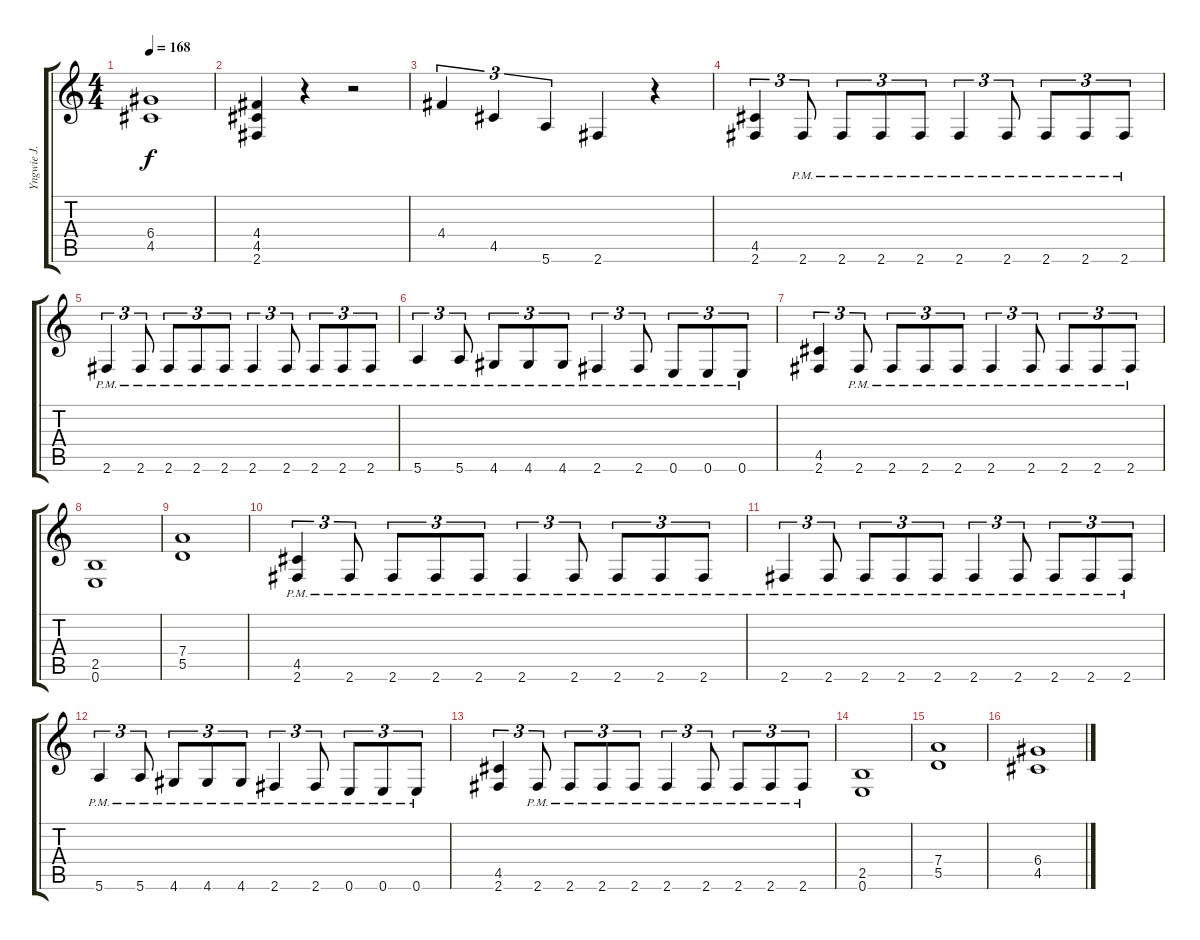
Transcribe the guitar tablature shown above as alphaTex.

\track ("Yngwie J. Malmsteen (Rythm Guitar)" "Yngwie J. ") {instrument overdrivenguitar}
\staff {score tabs}
\tuning (E4 B3 G3 D3 A2 E2) {hide}
\ts (4 4)
\tempo 168
\clef g2
\ks c
(6.4 4.5).1{dy f} |
(4.4 4.5 2.6).4 r.4 r.2 |
4.4.4{tu (3 2)} 4.5.4{tu (3 2)} 5.6.4{tu (3 2)} 2.6.4 r.4 |
(4.5 2.6).4{tu (3 2)} 2.6{pm}.8{tu (3 2)} 2.6{pm}.8{tu (3 2)} 2.6{pm}.8{tu (3 2)} 2.6{pm}.8{tu (3 2)} 2.6{pm}.4{tu (3 2)} 2.6{pm}.8{tu (3 2)} 2.6{pm}.8{tu (3 2)} 2.6{pm}.8{tu (3 2)} 2.6{pm}.8{tu (3 2)} |
2.6{pm}.4{tu (3 2)} 2.6{pm}.8{tu (3 2)} 2.6{pm}.8{tu (3 2)} 2.6{pm}.8{tu (3 2)} 2.6{pm}.8{tu (3 2)} 2.6{pm}.4{tu (3 2)} 2.6{pm}.8{tu (3 2)} 2.6{pm}.8{tu (3 2)} 2.6{pm}.8{tu (3 2)} 2.6{pm}.8{tu (3 2)} |
5.6{pm}.4{tu (3 2)} 5.6{pm}.8{tu (3 2)} 4.6{pm}.8{tu (3 2)} 4.6{pm}.8{tu (3 2)} 4.6{pm}.8{tu (3 2)} 2.6{pm}.4{tu (3 2)} 2.6{pm}.8{tu (3 2)} 0.6{pm}.8{tu (3 2)} 0.6{pm}.8{tu (3 2)} 0.6{pm}.8{tu (3 2)} |
(4.5 2.6).4{tu (3 2)} 2.6{pm}.8{tu (3 2)} 2.6{pm}.8{tu (3 2)} 2.6{pm}.8{tu (3 2)} 2.6{pm}.8{tu (3 2)} 2.6{pm}.4{tu (3 2)} 2.6{pm}.8{tu (3 2)} 2.6{pm}.8{tu (3 2)} 2.6{pm}.8{tu (3 2)} 2.6{pm}.8{tu (3 2)} |
(2.5 0.6).1 |
(7.4 5.5).1 |
(4.5{pm} 2.6{pm}).4{tu (3 2)} 2.6{pm}.8{tu (3 2)} 2.6{pm}.8{tu (3 2)} 2.6{pm}.8{tu (3 2)} 2.6{pm}.8{tu (3 2)} 2.6{pm}.4{tu (3 2)} 2.6{pm}.8{tu (3 2)} 2.6{pm}.8{tu (3 2)} 2.6{pm}.8{tu (3 2)} 2.6{pm}.8{tu (3 2)} |
2.6{pm}.4{tu (3 2)} 2.6{pm}.8{tu (3 2)} 2.6{pm}.8{tu (3 2)} 2.6{pm}.8{tu (3 2)} 2.6{pm}.8{tu (3 2)} 2.6{pm}.4{tu (3 2)} 2.6{pm}.8{tu (3 2)} 2.6{pm}.8{tu (3 2)} 2.6{pm}.8{tu (3 2)} 2.6{pm}.8{tu (3 2)} |
5.6{pm}.4{tu (3 2)} 5.6{pm}.8{tu (3 2)} 4.6{pm}.8{tu (3 2)} 4.6{pm}.8{tu (3 2)} 4.6{pm}.8{tu (3 2)} 2.6{pm}.4{tu (3 2)} 2.6{pm}.8{tu (3 2)} 0.6{pm}.8{tu (3 2)} 0.6{pm}.8{tu (3 2)} 0.6{pm}.8{tu (3 2)} |
(4.5 2.6).4{tu (3 2)} 2.6{pm}.8{tu (3 2)} 2.6{pm}.8{tu (3 2)} 2.6{pm}.8{tu (3 2)} 2.6{pm}.8{tu (3 2)} 2.6{pm}.4{tu (3 2)} 2.6{pm}.8{tu (3 2)} 2.6{pm}.8{tu (3 2)} 2.6{pm}.8{tu (3 2)} 2.6{pm}.8{tu (3 2)} |
(2.5 0.6).1 |
(7.4 5.5).1 |
(6.4 4.5).1
